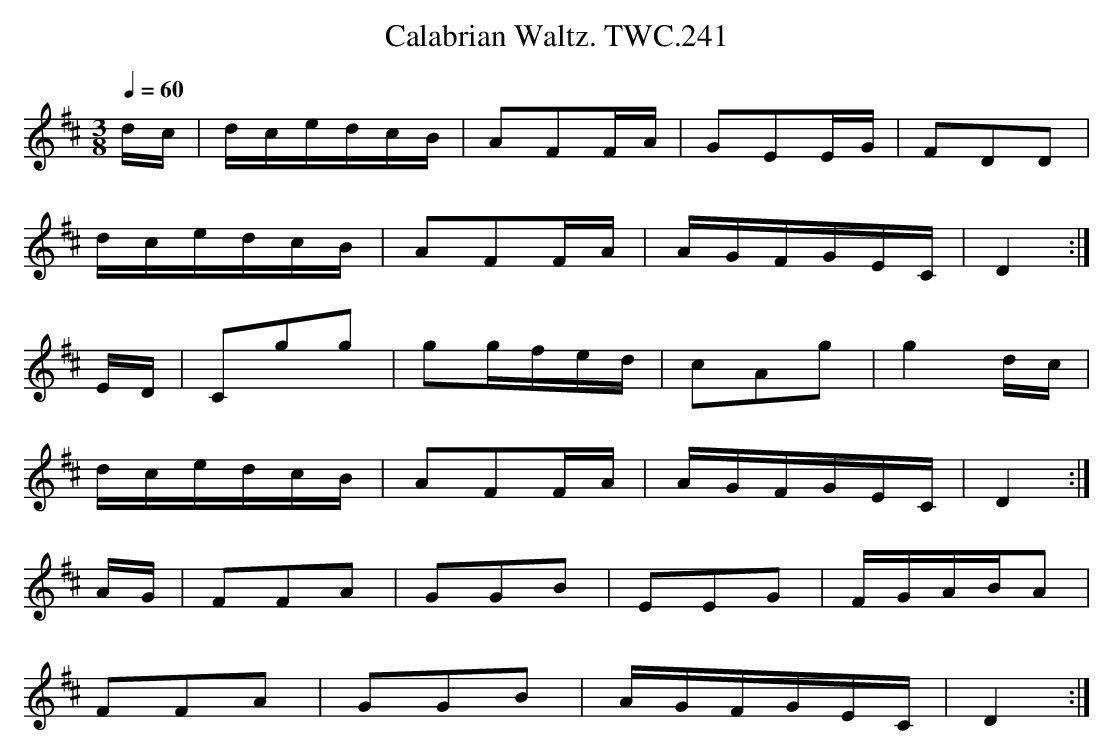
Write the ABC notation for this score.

X:1
T:Calabrian Waltz. TWC.241
M:3/8
L:1/8
Q:1/4=60
K:D
d/c/|d/c/e/d/c/B/|AFF/A/|GEE/G/|FDD|
d/c/e/d/c/B/|AFF/A/|A/G/F/G/E/C/|D2:|
E/D/|Cgg|gg/f/e/d/|cAg|g2d/c/|
d/c/e/d/c/B/|AFF/A/|A/G/F/G/E/C/|D2:|
A/G/|FFA|GGB|EEG|F/G/A/B/A|
FFA|GGB|A/G/F/G/E/C/|D2:|
